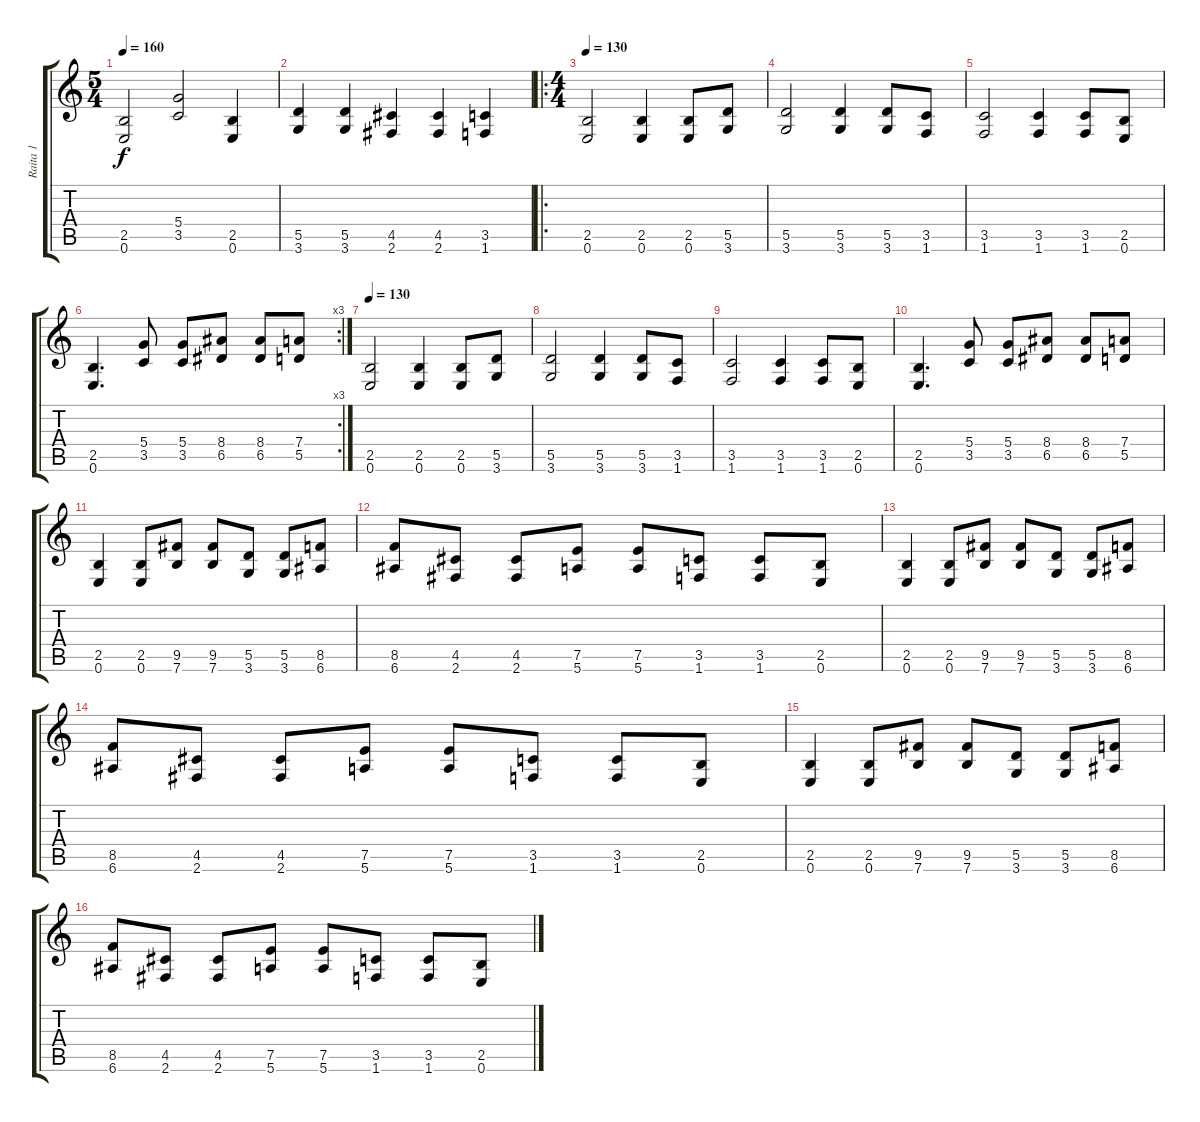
\track ("Raita 1" "Raita 1") {instrument distortionguitar}
\staff {score tabs}
\tuning (E4 B3 G3 D3 A2 E2) {hide}
\ts (5 4)
\tempo 160
\clef g2
\ks c
(2.5 0.6).2{dy f} (5.4 3.5).2 (2.5 0.6).4 |
(5.5 3.6).4 (5.5 3.6).4 (4.5 2.6).4 (4.5 2.6).4 (3.5 1.6).4 |
\ro
\ts (4 4)
\tempo 130
(2.5 0.6).2 (2.5 0.6).4 (2.5 0.6).8 (5.5 3.6).8 |
(5.5 3.6).2 (5.5 3.6).4 (5.5 3.6).8 (3.5 1.6).8 |
(3.5 1.6).2 (3.5 1.6).4 (3.5 1.6).8 (2.5 0.6).8 |
\rc 3
(2.5 0.6).4{d} (5.4 3.5).8 (5.4 3.5).8 (8.4 6.5).8 (8.4 6.5).8 (7.4 5.5).8 |
\tempo 130
(2.5 0.6).2 (2.5 0.6).4 (2.5 0.6).8 (5.5 3.6).8 |
(5.5 3.6).2 (5.5 3.6).4 (5.5 3.6).8 (3.5 1.6).8 |
(3.5 1.6).2 (3.5 1.6).4 (3.5 1.6).8 (2.5 0.6).8 |
(2.5 0.6).4{d} (5.4 3.5).8 (5.4 3.5).8 (8.4 6.5).8 (8.4 6.5).8 (7.4 5.5).8 |
(2.5 0.6).4 (2.5 0.6).8 (9.5 7.6).8 (9.5 7.6).8 (5.5 3.6).8 (5.5 3.6).8 (8.5 6.6).8 |
(8.5 6.6).8 (4.5 2.6).8 (4.5 2.6).8 (7.5 5.6).8 (7.5 5.6).8 (3.5 1.6).8 (3.5 1.6).8 (2.5 0.6).8 |
(2.5 0.6).4 (2.5 0.6).8 (9.5 7.6).8 (9.5 7.6).8 (5.5 3.6).8 (5.5 3.6).8 (8.5 6.6).8 |
(8.5 6.6).8 (4.5 2.6).8 (4.5 2.6).8 (7.5 5.6).8 (7.5 5.6).8 (3.5 1.6).8 (3.5 1.6).8 (2.5 0.6).8 |
(2.5 0.6).4 (2.5 0.6).8 (9.5 7.6).8 (9.5 7.6).8 (5.5 3.6).8 (5.5 3.6).8 (8.5 6.6).8 |
(8.5 6.6).8 (4.5 2.6).8 (4.5 2.6).8 (7.5 5.6).8 (7.5 5.6).8 (3.5 1.6).8 (3.5 1.6).8 (2.5 0.6).8
